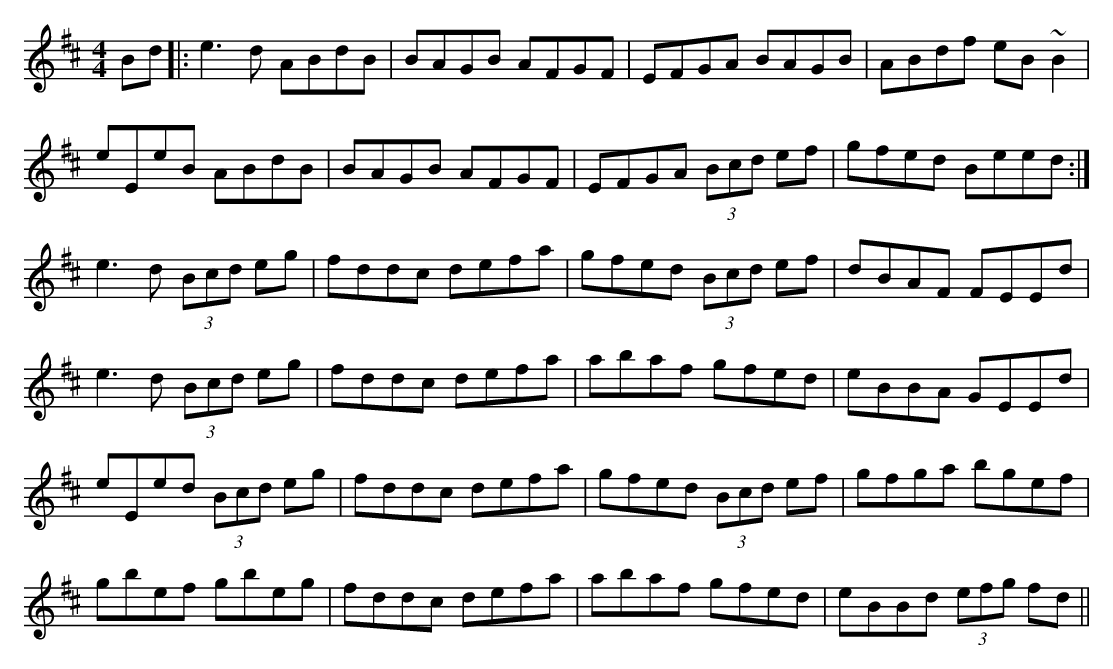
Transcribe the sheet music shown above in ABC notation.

X:1
M:4/4
K:Edor
Bd|:e3 d ABdB|BAGB AFGF|EFGA BAGB|ABdf eB ~B2|
eEeB ABdB|BAGB AFGF|EFGA (3Bcd ef|gfed Beed:|
e3 d (3Bcd eg|fddc defa|gfed (3Bcd ef|dBAF FEEd|
e3 d (3Bcd eg|fddc defa|abaf gfed|eBBA GEEd|
eEed (3Bcd eg|fddc defa|gfed (3Bcd ef|gfga bgef|
gbef gbeg|fddc defa|abaf gfed|eBBd (3efg fd||
